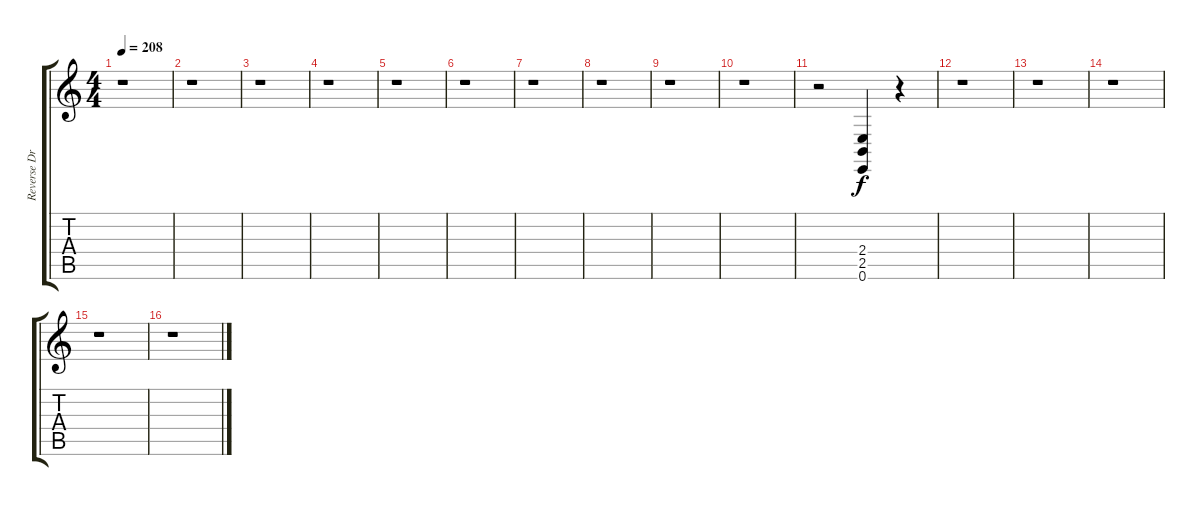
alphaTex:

\track ("Reverse Drum Effects" "Reverse Dr") {instrument reversecymbal}
\staff {score tabs}
\tuning (E4 B3 G3 D3 A2 E2) {hide}
\ts (4 4)
\tempo 208
\clef g2
\ks c
r.1{dy f} |
r.1 |
r.1 |
r.1 |
r.1 |
r.1 |
r.1 |
r.1 |
r.1 |
r.1 |
r.2 (2.4 2.5 0.6).4 r.4 |
r.1 |
r.1 |
r.1 |
r.1 |
r.1
